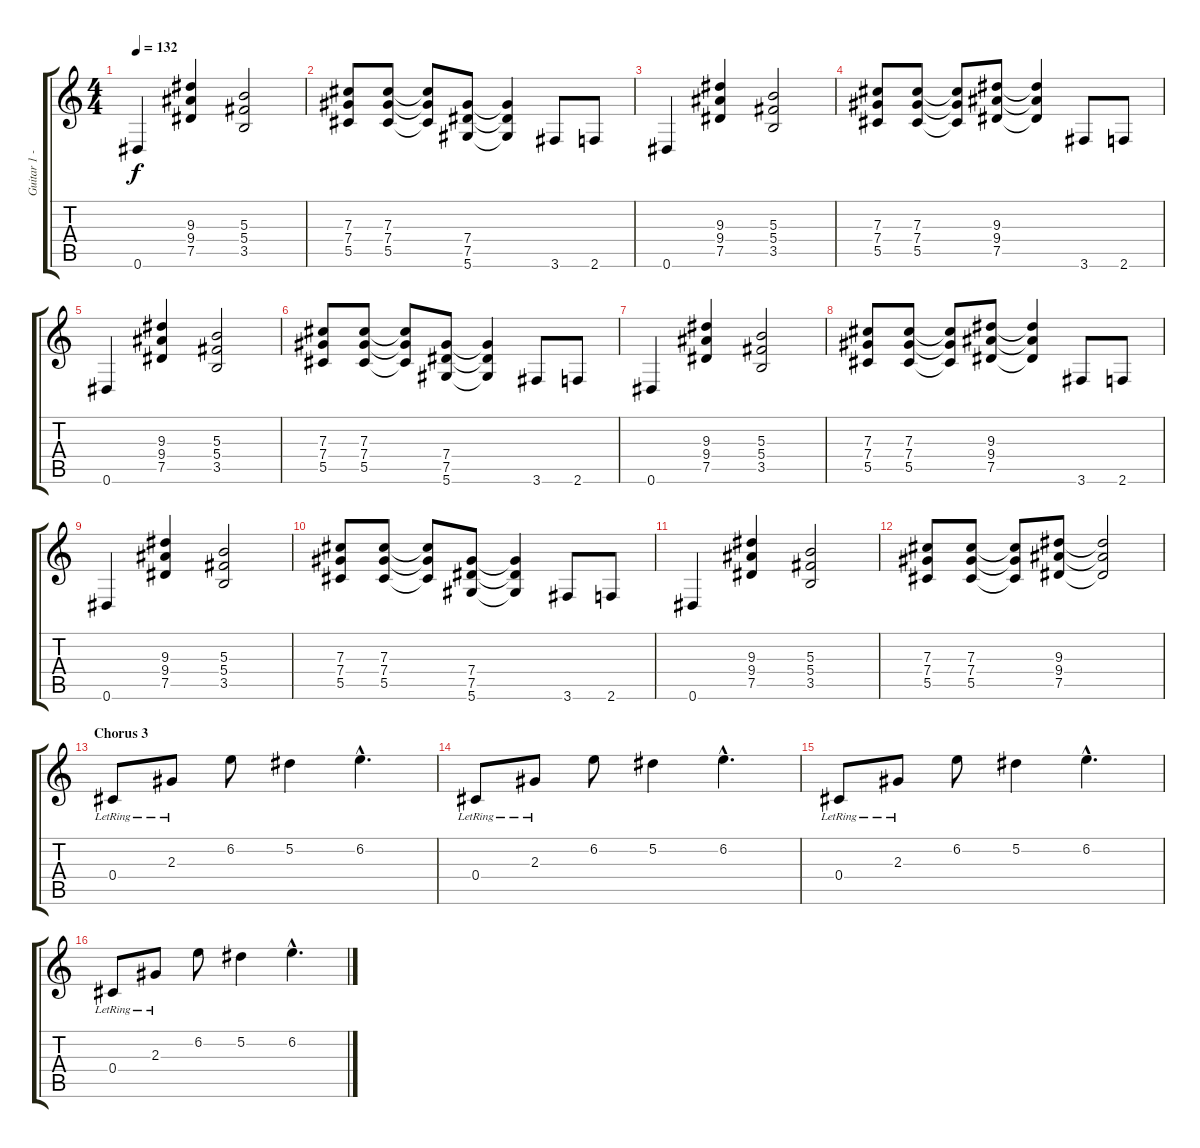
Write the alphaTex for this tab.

\track ("Guitar 1 - Paul Quinn" "Guitar 1 -") {instrument distortionguitar}
\staff {score tabs}
\tuning (Eb4 Bb3 Gb3 Db3 Ab2 Eb2) {hide}
\ts (4 4)
\tempo 132
\clef g2
\ks c
0.6.4{dy f} (9.3 9.4 7.5).4 (5.3 5.4 3.5).2 |
(7.3 7.4 5.5).8 (7.3 7.4 5.5).8 (7.3{t} 7.4{t} 5.5{t}).8 (7.4 7.5 5.6).8 (7.4{t} 7.5{t} 5.6{t}).4 3.6.8 2.6.8 |
0.6.4 (9.3 9.4 7.5).4 (5.3 5.4 3.5).2 |
(7.3 7.4 5.5).8 (7.3 7.4 5.5).8 (7.3{t} 7.4{t} 5.5{t}).8 (9.3 9.4 7.5).8 (9.3{t} 9.4{t} 7.5{t}).4 3.6.8 2.6.8 |
0.6.4 (9.3 9.4 7.5).4 (5.3 5.4 3.5).2 |
(7.3 7.4 5.5).8 (7.3 7.4 5.5).8 (7.3{t} 7.4{t} 5.5{t}).8 (7.4 7.5 5.6).8 (7.4{t} 7.5{t} 5.6{t}).4 3.6.8 2.6.8 |
0.6.4 (9.3 9.4 7.5).4 (5.3 5.4 3.5).2 |
(7.3 7.4 5.5).8 (7.3 7.4 5.5).8 (7.3{t} 7.4{t} 5.5{t}).8 (9.3 9.4 7.5).8 (9.3{t} 9.4{t} 7.5{t}).4 3.6.8 2.6.8 |
0.6.4 (9.3 9.4 7.5).4 (5.3 5.4 3.5).2 |
(7.3 7.4 5.5).8 (7.3 7.4 5.5).8 (7.3{t} 7.4{t} 5.5{t}).8 (7.4 7.5 5.6).8 (7.4{t} 7.5{t} 5.6{t}).4 3.6.8 2.6.8 |
0.6.4 (9.3 9.4 7.5).4 (5.3 5.4 3.5).2 |
(7.3 7.4 5.5).8 (7.3 7.4 5.5).8 (7.3{t} 7.4{t} 5.5{t}).8 (9.3 9.4 7.5).8 (9.3{t} 9.4{t} 7.5{t}).2 |
\section ("" "Chorus 3")
0.4{lr}.8 2.3{lr}.8 6.2.8 5.2.4 6.2{hac}.4{d} |
0.4{lr}.8 2.3{lr}.8 6.2.8 5.2.4 6.2{hac}.4{d} |
0.4{lr}.8 2.3{lr}.8 6.2.8 5.2.4 6.2{hac}.4{d} |
0.4{lr}.8 2.3{lr}.8 6.2.8 5.2.4 6.2{hac}.4{d}
